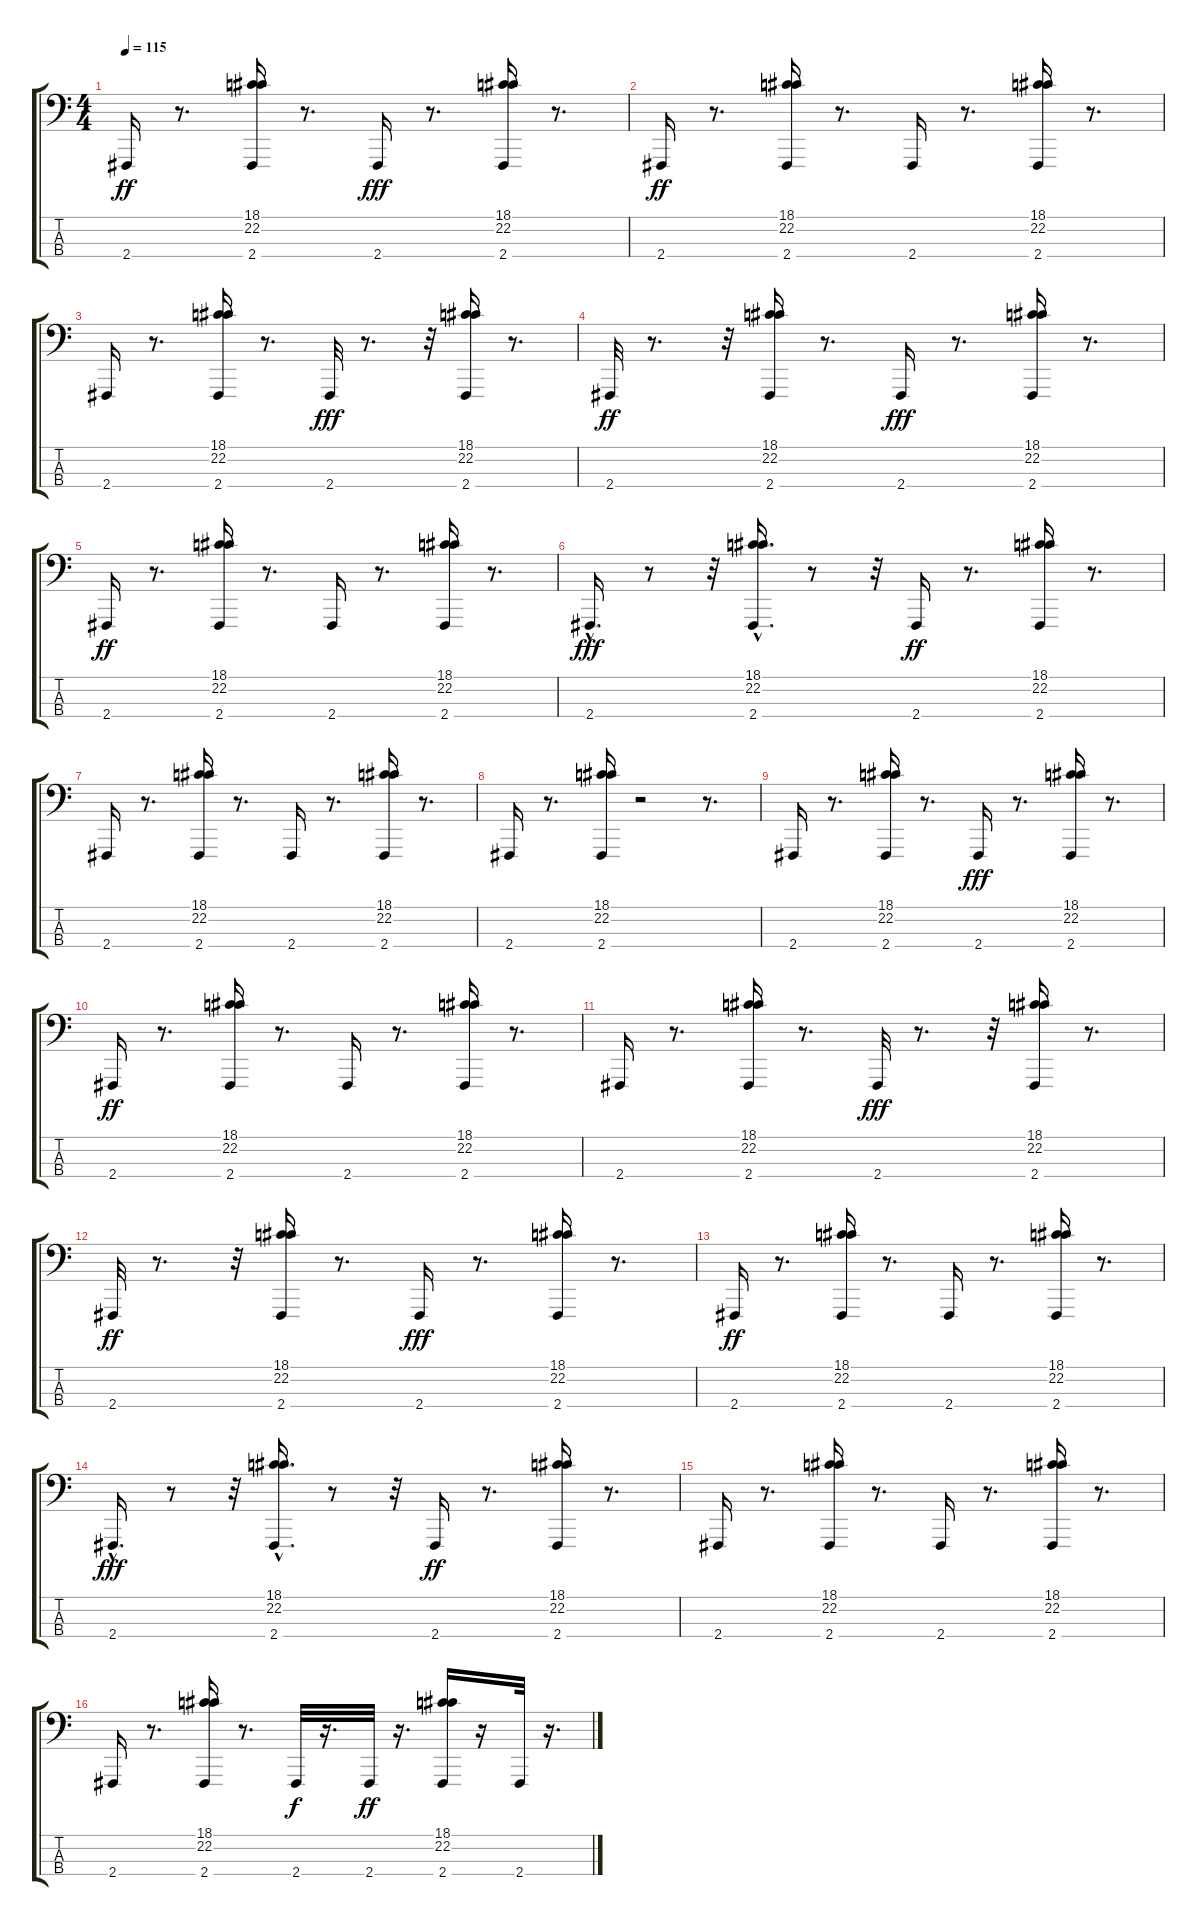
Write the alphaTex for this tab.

\track "" {instrument sopranosax}
\staff {score tabs}
\tuning (G2 D2 A1 E1) {hide}
\ts (4 4)
\tempo 115
\clef f4
\ks c
2.4.16{dy ff} r.8{d} (18.1 22.2 2.4).16 r.8{d} 2.4.16{dy fff} r.8{d} (18.1 22.2 2.4).16 r.8{d} |
2.4.16{dy ff} r.8{d} (18.1 22.2 2.4).16 r.8{d} 2.4.16 r.8{d} (18.1 22.2 2.4).16 r.8{d} |
2.4.16 r.8{d} (18.1 22.2 2.4).16 r.8{d} 2.4.32{dy fff} r.8{d} r.32 (18.1 22.2 2.4).16 r.8{d} |
2.4.32{dy ff} r.8{d} r.32 (18.1 22.2 2.4).16 r.8{d} 2.4.16{dy fff} r.8{d} (18.1 22.2 2.4).16 r.8{d} |
2.4.16{dy ff} r.8{d} (18.1 22.2 2.4).16 r.8{d} 2.4.16 r.8{d} (18.1 22.2 2.4).16 r.8{d} |
2.4{hac}.16{d dy fff} r.8 r.32 (18.1 22.2 2.4{hac}).16{d} r.8 r.32 2.4.16{dy ff} r.8{d} (18.1 22.2 2.4).16 r.8{d} |
2.4.16 r.8{d} (18.1 22.2 2.4).16 r.8{d} 2.4.16 r.8{d} (18.1 22.2 2.4).16 r.8{d} |
2.4.16 r.8{d} (18.1 22.2 2.4).16 r.2 r.8{d} |
2.4.16 r.8{d} (18.1 22.2 2.4).16 r.8{d} 2.4.16{dy fff} r.8{d} (18.1 22.2 2.4).16 r.8{d} |
2.4.16{dy ff} r.8{d} (18.1 22.2 2.4).16 r.8{d} 2.4.16 r.8{d} (18.1 22.2 2.4).16 r.8{d} |
2.4.16 r.8{d} (18.1 22.2 2.4).16 r.8{d} 2.4.32{dy fff} r.8{d} r.32 (18.1 22.2 2.4).16 r.8{d} |
2.4.32{dy ff} r.8{d} r.32 (18.1 22.2 2.4).16 r.8{d} 2.4.16{dy fff} r.8{d} (18.1 22.2 2.4).16 r.8{d} |
2.4.16{dy ff} r.8{d} (18.1 22.2 2.4).16 r.8{d} 2.4.16 r.8{d} (18.1 22.2 2.4).16 r.8{d} |
2.4{hac}.16{d dy fff} r.8 r.32 (18.1 22.2 2.4{hac}).16{d} r.8 r.32 2.4.16{dy ff} r.8{d} (18.1 22.2 2.4).16 r.8{d} |
2.4.16 r.8{d} (18.1 22.2 2.4).16 r.8{d} 2.4.16 r.8{d} (18.1 22.2 2.4).16 r.8{d} |
2.4.16 r.8{d} (18.1 22.2 2.4).16 r.8{d} 2.4.32{dy f} r.16{d} 2.4.32{dy ff} r.16{d} (18.1 22.2 2.4).16 r.16 2.4.32 r.16{d}
